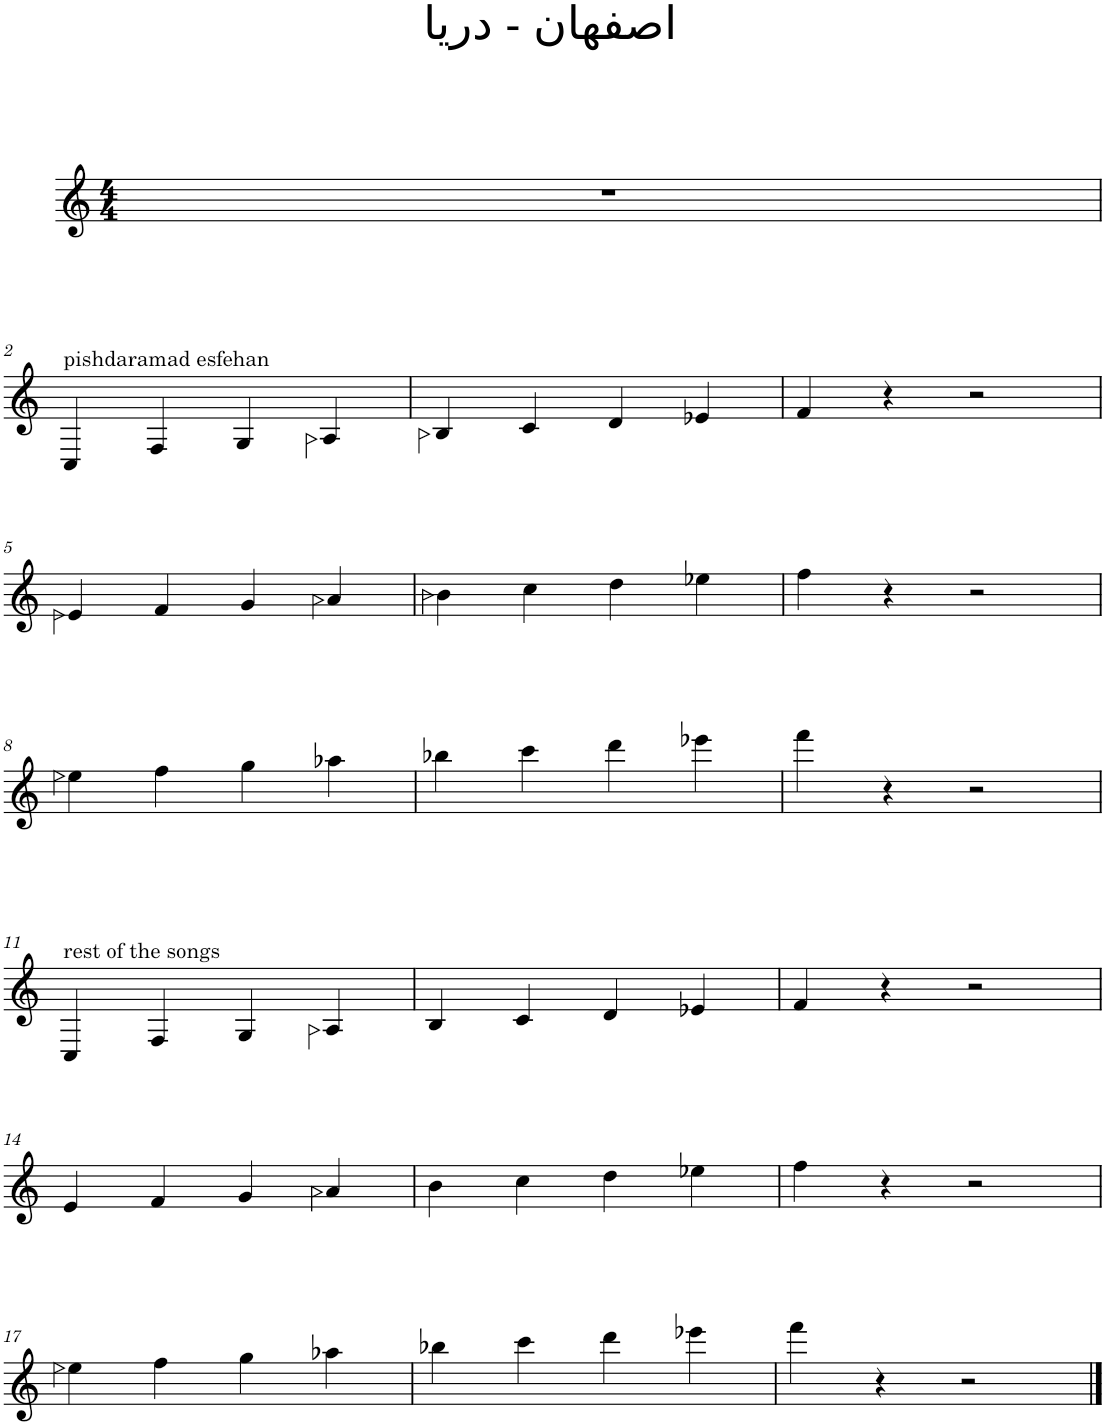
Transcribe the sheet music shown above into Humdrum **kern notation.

**kern
*part1
*staff1
*I"Oud
*I'O.
*clefG2
*Trd7c12
*k[]
*M4/4
=1
1r
!!LO:LB:g=z
=2
!LO:TX:a:t=pishdaramad esfehan
4C/
4F/
4G/
4An/
=3
4Bn/
4c/
4d/
4e-X/
=4
4f/
4r
2r
!!LO:LB:g=z
=5
4en/
4f/
4g/
4an/
=6
4bn\
4cc\
4dd\
4ee-X\
=7
4ff\
4r
2r
!!LO:LB:g=z
=8
4een\
4ff\
4gg\
4aa-X\
=9
4bb-X\
4ccc\
4ddd\
4eee-X\
=10
4fff\
4r
2r
!!LO:LB:g=z
=11
!LO:TX:a:t=rest of the songs
4C/
4F/
4G/
4An/
=12
4B/
4c/
4d/
4e-X/
=13
4f/
4r
2r
!!LO:LB:g=z
=14
4e/
4f/
4g/
4an/
=15
4b\
4cc\
4dd\
4ee-X\
=16
4ff\
4r
2r
!!LO:LB:g=z
=17
4een\
4ff\
4gg\
4aa-X\
=18
4bb-X\
4ccc\
4ddd\
4eee-X\
=19
4fff\
4r
2r
==
*-
